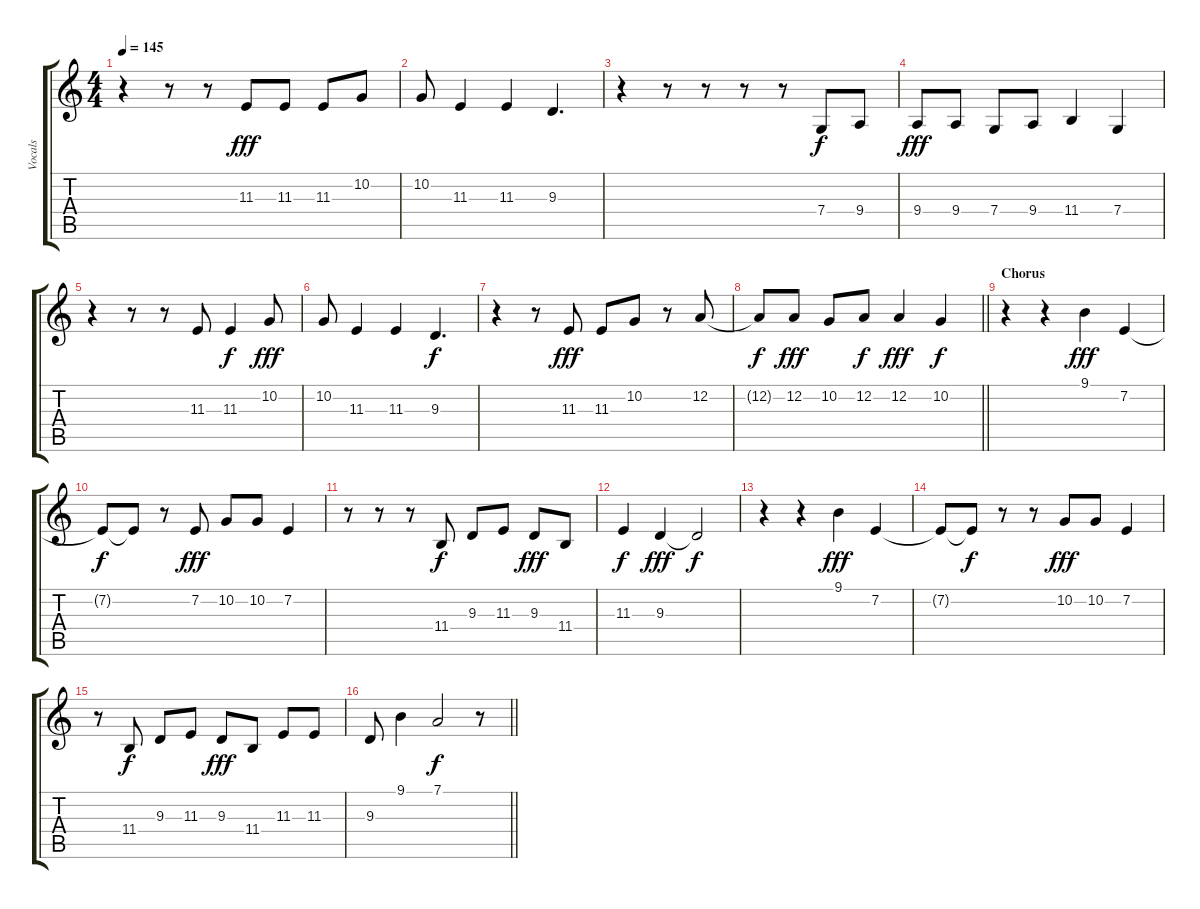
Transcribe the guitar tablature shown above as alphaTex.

\track ("Vocals" "Vocals") {instrument choiraahs}
\staff {score tabs}
\tuning (D4 A3 F3 C3 G2 C2) {hide}
\ts (4 4)
\tempo 145
\clef g2
\ks c
r.4{dy fff} r.8 r.8 11.3.8 11.3.8 11.3.8 10.2.8 |
10.2.8 11.3.4 11.3.4 9.3.4{d} |
r.4 r.8 r.8 r.8 r.8 7.4.8{dy f} 9.4.8 |
9.4.8{dy fff} 9.4.8 7.4.8 9.4.8 11.4.4 7.4.4 |
r.4 r.8 r.8 11.3.8 11.3.4{dy f} 10.2.8{dy fff} |
10.2.8 11.3.4 11.3.4 9.3.4{d dy f} |
r.4 r.8 11.3.8{dy fff} 11.3.8 10.2.8 r.8 12.2.8 |
\barLineRight lightlight
12.2{t}.8{dy f} 12.2.8{dy fff} 10.2.8 12.2.8{dy f} 12.2.4{dy fff} 10.2.4{dy f} |
\section ("" "Chorus")
r.4 r.4 9.1.4{dy fff} 7.2.4 |
7.2{t}.8{dy f} 7.2{t}.8 r.8 7.2.8{dy fff} 10.2.8 10.2.8 7.2.4 |
r.8 r.8 r.8 11.4.8{dy f} 9.3.8 11.3.8 9.3.8{dy fff} 11.4.8 |
11.3.4{dy f} 9.3.4{dy fff} 9.3{t}.2{dy f} |
r.4 r.4 9.1.4{dy fff} 7.2.4 |
7.2{t}.8 7.2{t}.8{dy f} r.8 r.8 10.2.8{dy fff} 10.2.8 7.2.4 |
r.8 11.4.8{dy f} 9.3.8 11.3.8 9.3.8{dy fff} 11.4.8 11.3.8 11.3.8 |
\barLineRight lightlight
9.3.8 9.1.4 7.1.2{dy f} r.8
